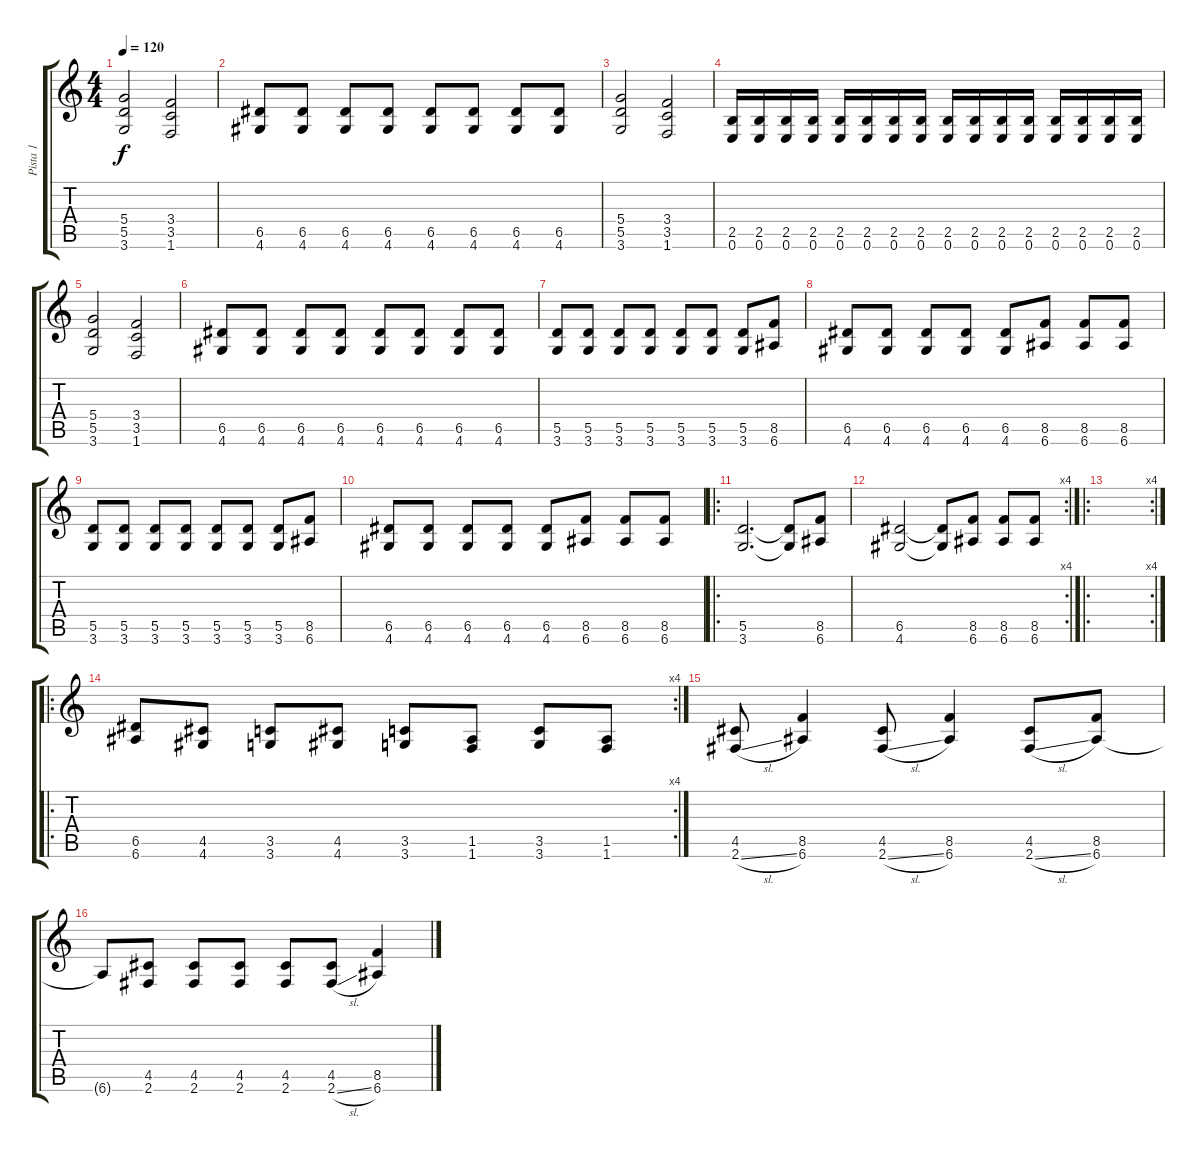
\track ("Pista 1" "Pista 1") {instrument acousticguitarsteel}
\staff {score tabs}
\tuning (E4 B3 G3 D3 A2 E2) {hide}
\ts (4 4)
\tempo 120
\clef g2
\ks c
(5.4 5.5 3.6).2{dy f} (3.4 3.5 1.6).2 |
(6.5 4.6).8 (6.5 4.6).8 (6.5 4.6).8 (6.5 4.6).8 (6.5 4.6).8 (6.5 4.6).8 (6.5 4.6).8 (6.5 4.6).8 |
(5.4 5.5 3.6).2{instrument distortionguitar} (3.4 3.5 1.6).2 |
(2.5 0.6).16 (2.5 0.6).16 (2.5 0.6).16 (2.5 0.6).16 (2.5 0.6).16 (2.5 0.6).16 (2.5 0.6).16 (2.5 0.6).16 (2.5 0.6).16 (2.5 0.6).16 (2.5 0.6).16 (2.5 0.6).16 (2.5 0.6).16 (2.5 0.6).16 (2.5 0.6).16 (2.5 0.6).16 |
(5.4 5.5 3.6).2 (3.4 3.5 1.6).2 |
(6.5 4.6).8 (6.5 4.6).8 (6.5 4.6).8 (6.5 4.6).8 (6.5 4.6).8 (6.5 4.6).8 (6.5 4.6).8 (6.5 4.6).8 |
(5.5 3.6).8 (5.5 3.6).8 (5.5 3.6).8 (5.5 3.6).8 (5.5 3.6).8 (5.5 3.6).8 (5.5 3.6).8 (8.5 6.6).8 |
(6.5 4.6).8 (6.5 4.6).8 (6.5 4.6).8 (6.5 4.6).8 (6.5 4.6).8 (8.5 6.6).8 (8.5 6.6).8 (8.5 6.6).8 |
(5.5 3.6).8 (5.5 3.6).8 (5.5 3.6).8 (5.5 3.6).8 (5.5 3.6).8 (5.5 3.6).8 (5.5 3.6).8 (8.5 6.6).8 |
(6.5 4.6).8 (6.5 4.6).8 (6.5 4.6).8 (6.5 4.6).8 (6.5 4.6).8 (8.5 6.6).8 (8.5 6.6).8 (8.5 6.6).8 |
\ro
(5.5 3.6).2{d} (5.5{t} 3.6{t}).8 (8.5 6.6).8 |
\rc 4
(6.5 4.6).2 (6.5{t} 4.6{t}).8 (8.5 6.6).8 (8.5 6.6).8 (8.5 6.6).8 |
\ro
\rc 4
|
\ro
\rc 4
(6.5 6.6).8 (4.5 4.6).8 (3.5 3.6).8 (4.5 4.6).8 (3.5 3.6).8 (1.5 1.6).8 (3.5 3.6).8 (1.5 1.6).8 |
(4.5 2.6{sl}).8 (8.5 6.6).4 (4.5 2.6{sl}).8 (8.5 6.6).4 (4.5 2.6{sl}).8 (8.5 6.6).8 |
6.6{t}.8 (4.5 2.6).8 (4.5 2.6).8 (4.5 2.6).8 (4.5 2.6).8 (4.5 2.6{sl}).8 (8.5 6.6).4
